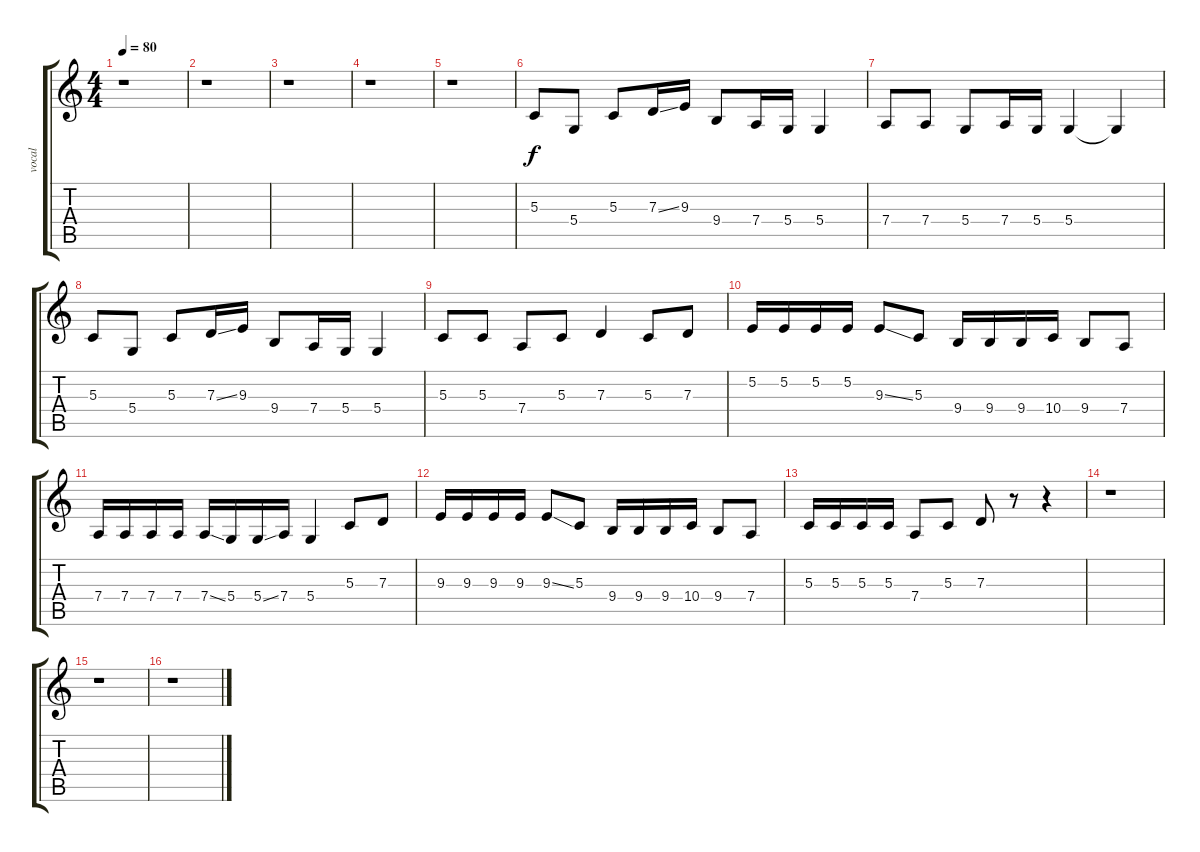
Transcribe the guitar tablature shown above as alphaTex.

\track ("vocal" "vocal") {instrument lead6voice}
\staff {score tabs}
\tuning (E4 B3 G3 D3 A2 E2) {hide}
\ts (4 4)
\tempo 80
\clef g2
\ks c
r.1{dy f instrument lead6voice} |
r.1 |
r.1 |
r.1 |
r.1 |
5.3.8 5.4.8 5.3.8 7.3{ss}.16 9.3.16 9.4.8 7.4.16 5.4.16 5.4.4 |
7.4.8 7.4.8 5.4.8 7.4.16 5.4.16 5.4.4 5.4{t}.4 |
5.3.8 5.4.8 5.3.8 7.3{ss}.16 9.3.16 9.4.8 7.4.16 5.4.16 5.4.4 |
5.3.8 5.3.8 7.4.8 5.3.8 7.3.4 5.3.8 7.3.8 |
5.2.16 5.2.16 5.2.16 5.2.16 9.3{ss}.8 5.3.8 9.4.16 9.4.16 9.4.16 10.4.16 9.4.8 7.4.8 |
7.4.16 7.4.16 7.4.16 7.4.16 7.4{ss}.16 5.4.16 5.4{ss}.16 7.4.16 5.4.4 5.3.8 7.3.8 |
9.3.16 9.3.16 9.3.16 9.3.16 9.3{ss}.8 5.3.8 9.4.16 9.4.16 9.4.16 10.4.16 9.4.8 7.4.8 |
5.3.16 5.3.16 5.3.16 5.3.16 7.4.8 5.3.8 7.3.8 r.8 r.4 |
r.1 |
r.1 |
r.1
